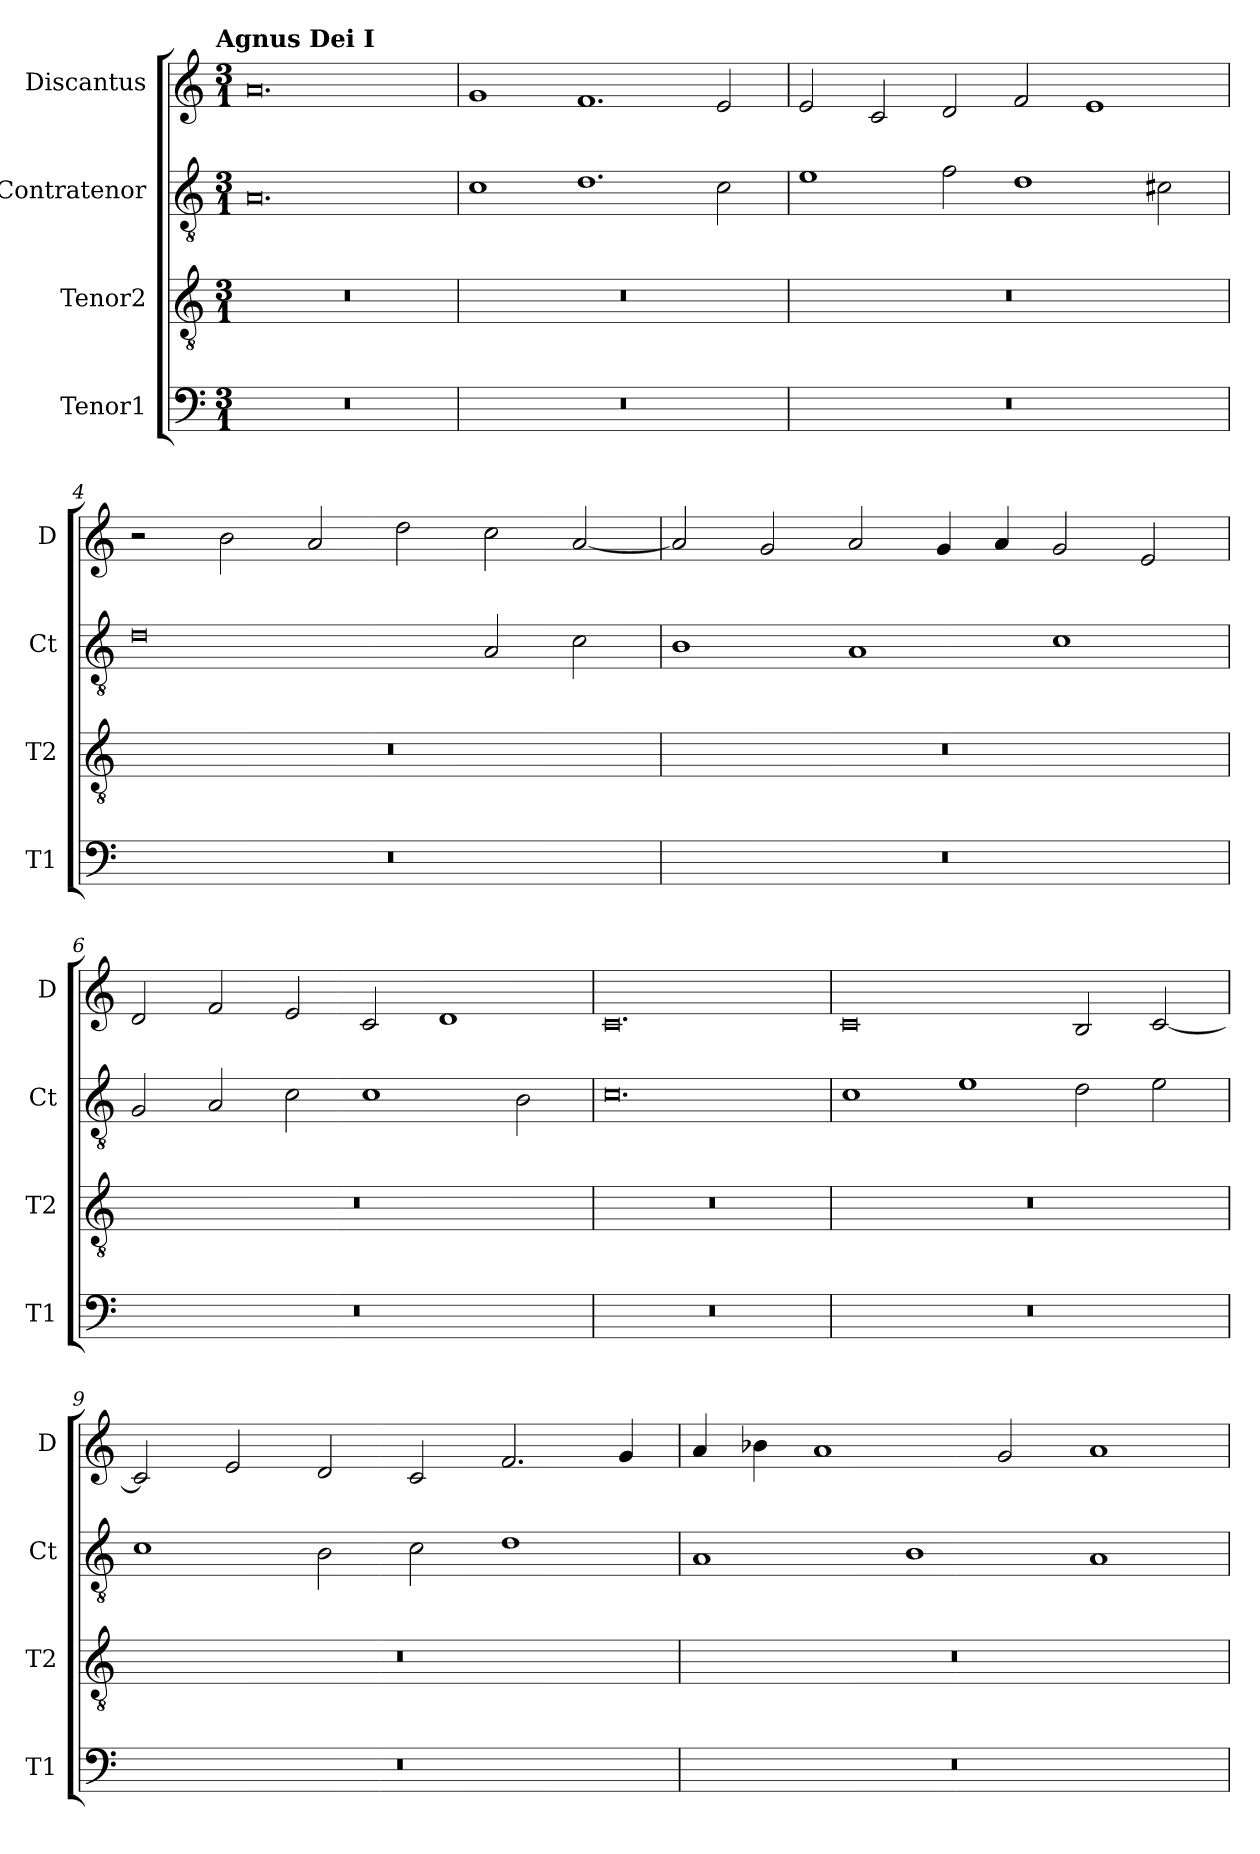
**kern	**kern	**kern	**kern
*part4	*part3	*part2	*part1
*staff4	*staff3	*staff2	*staff1
*I"Tenor1	*I"Tenor2	*I"Contratenor	*I"Discantus
*I'T1	*I'T2	*I'Ct	*I'D
*clefF4	*clefGv2	*clefGv2	*clefG2
*	*k[]	*k[]	*k[]
!!LO:TX:omd:t=Agnus Dei I
*M3/1	*M3/1	*M3/1	*M3/1
=1	=1	=1	=1
0.r	0.r	0.A	0.a
=2	=2	=2	=2
0.r	0.r	1c	1g
.	.	1.d	1.f
.	.	2c\	2e/
=3	=3	=3	=3
0.r	0.r	1e	2e/
.	.	.	2c/
.	.	2f\	2d/
.	.	1d	2f/
.	.	.	1e
.	.	2c#X\	.
=4	=4	=4	=4
0.r	0.r	0d	2r
.	.	.	2b\
.	.	.	2a/
.	.	.	2dd\
.	.	2A/	2cc\
.	.	2c\	[2a/
=5	=5	=5	=5
0.r	0.r	1B	2a/]
.	.	.	2g/
.	.	1A	2a/
.	.	.	4g/
.	.	.	4a/
.	.	1c	2g/
.	.	.	2e/
=6	=6	=6	=6
0.r	0.r	2G/	2d/
.	.	2A/	2f/
.	.	2c\	2e/
.	.	1c	2c/
.	.	.	1d
.	.	2B\	.
=7	=7	=7	=7
0.r	0.r	0.c	0.c
=8	=8	=8	=8
0.r	0.r	1c	0c
.	.	1e	.
.	.	2d\	2B/
.	.	2e\	[2c/
=9	=9	=9	=9
0.r	0.r	1c	2c/]
.	.	.	2e/
.	.	2B\	2d/
.	.	2c\	2c/
.	.	1d	2.f/
.	.	.	4g/
=10	=10	=10	=10
0.r	0.r	1A	4a/
.	.	.	4b-X\
.	.	.	1a
.	.	1B	.
.	.	.	2g/
.	.	1A	1a
=	=	=	=
*-	*-	*-	*-
